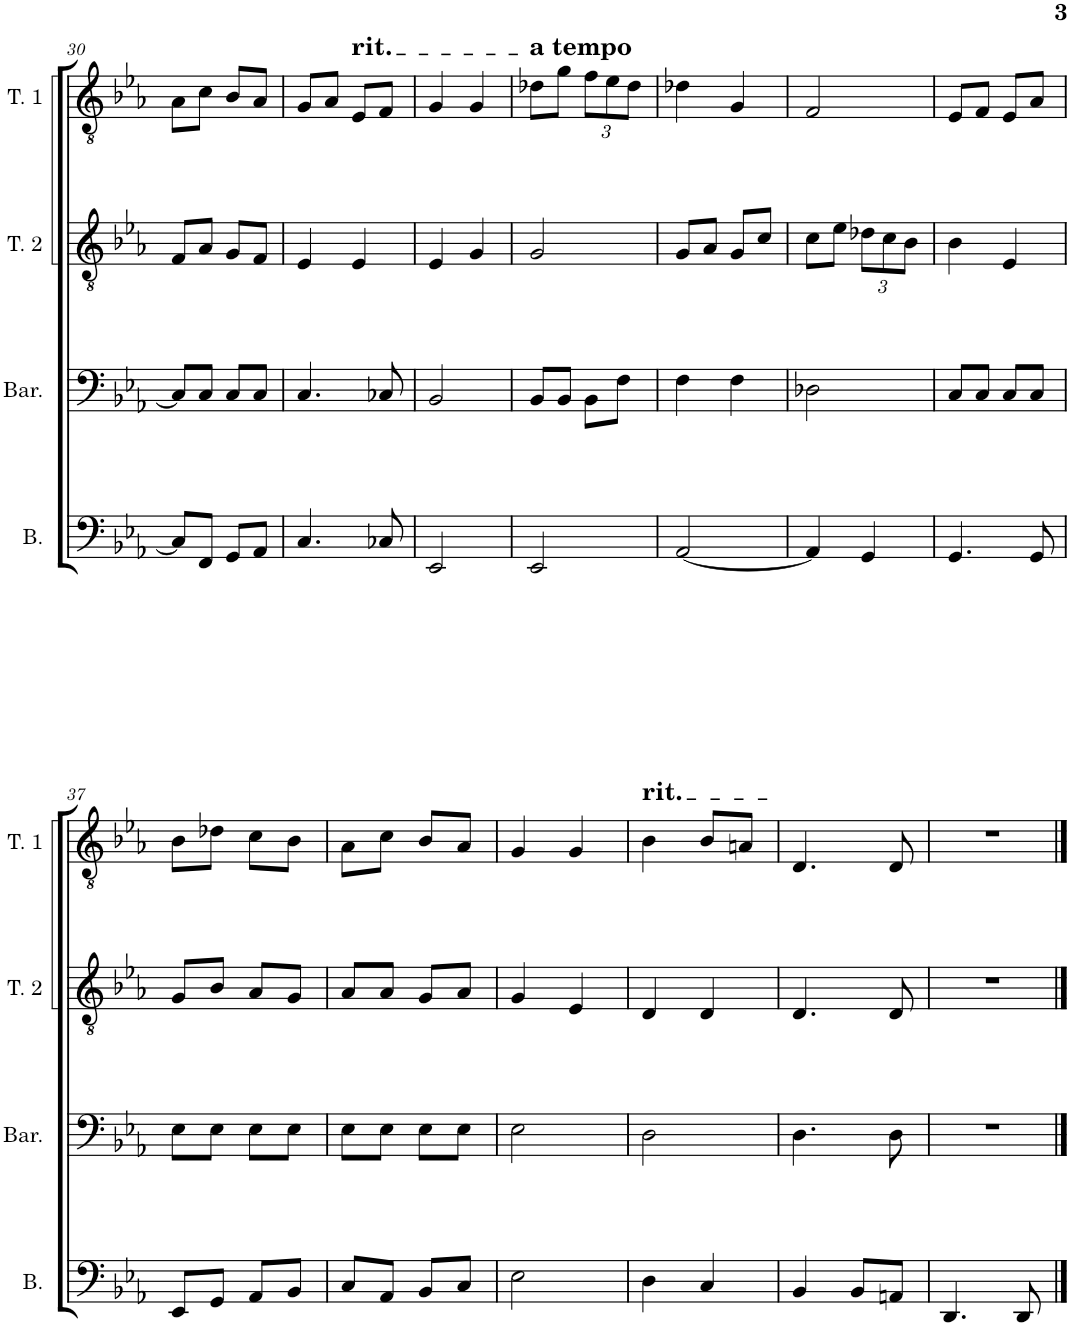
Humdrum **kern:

**kern	**kern	**kern	**kern
*part4	*part3	*part2	*part1
*staff4	*staff3	*staff2	*staff1
*I"Bas	*I"Baryton	*I"Tenor 2	*I"Tenor 1
*I'B.	*I'Bar.	*I'T. 2	*I'T. 1
!!LO:PB:g=z
*clefF4	*clefF4	*clefGv2	*clefGv2
*k[b-e-a-]	*k[b-e-a-]	*k[b-e-a-]	*k[b-e-a-]
*M2/4	*M2/4	*M2/4	*M2/4
=30	=30	=30	=30
8C/L]	8C/L]	8F/L	8A-\L
8FF/J	8C/J	8A-/J	8c\J
8GG/L	8C/L	8G/L	8B-/L
8AA-/J	8C/J	8F/J	8A-/J
=31	=31	=31	=31
4.C/	4.C/	4E-/	8G/L
.	.	.	8A-/J
!	!	!	!LO:TX:a:t=rit.
.	.	4E-/	8E-/L
8C-X/	8C-X/	.	8F/J
=32	=32	=32	=32
2EE-/	2BB-/	4E-/	4G/
.	.	4G/	4G/
=33	=33	=33	=33
!	!	!	!LO:TX:a:B:t=a tempo
2EE-/	8BB-/L	2G/	8d-X\L
.	8BB-/J	.	8g\J
*	*	*	*Xbrackettup
.	8BB-\L	.	12f\L
.	.	.	12e-\
.	8F\J	.	.
.	.	.	12d-\J
=34	=34	=34	=34
[2AA-/	4F\	8G/L	4d-X\
.	.	8A-/J	.
.	4F\	8G/L	4G/
.	.	8c/J	.
=35	=35	=35	=35
4AA-/]	2D-X\	8c\L	2F/
.	.	8e-\J	.
*	*	*Xbrackettup	*
4GG/	.	12d-X\L	.
.	.	12c\	.
.	.	12B-\J	.
=36	=36	=36	=36
4.GG/	8C/L	4B-\	8E-/L
.	8C/J	.	8F/J
.	8C/L	4E-/	8E-/L
8GG/	8C/J	.	8A-/J
!!LO:LB:g=z
=37	=37	=37	=37
8EE-/L	8E-\L	8G/L	8B-\L
8GG/J	8E-\J	8B-/J	8d-X\J
8AA-/L	8E-\L	8A-/L	8c\L
8BB-/J	8E-\J	8G/J	8B-\J
=38	=38	=38	=38
8C/L	8E-\L	8A-/L	8A-\L
8AA-/J	8E-\J	8A-/J	8c\J
8BB-/L	8E-\L	8G/L	8B-/L
8C/J	8E-\J	8A-/J	8A-/J
=39	=39	=39	=39
2E-\	2E-\	4G/	4G/
.	.	4E-/	4G/
=40	=40	=40	=40
!	!	!	!LO:TX:a:t=rit.
4D\	2D\	4D/	4B-\
4C/	.	4D/	8B-/L
.	.	.	8An/J
=41	=41	=41	=41
4BB-/	4.D\	4.D/	4.D/
8BB-/L	.	.	.
8AAn/J	8D\	8D/	8D/
=42	=42	=42	=42
4.DD/	2r	2r	2r
8DD/	.	.	.
==	==	==	==
*-	*-	*-	*-
